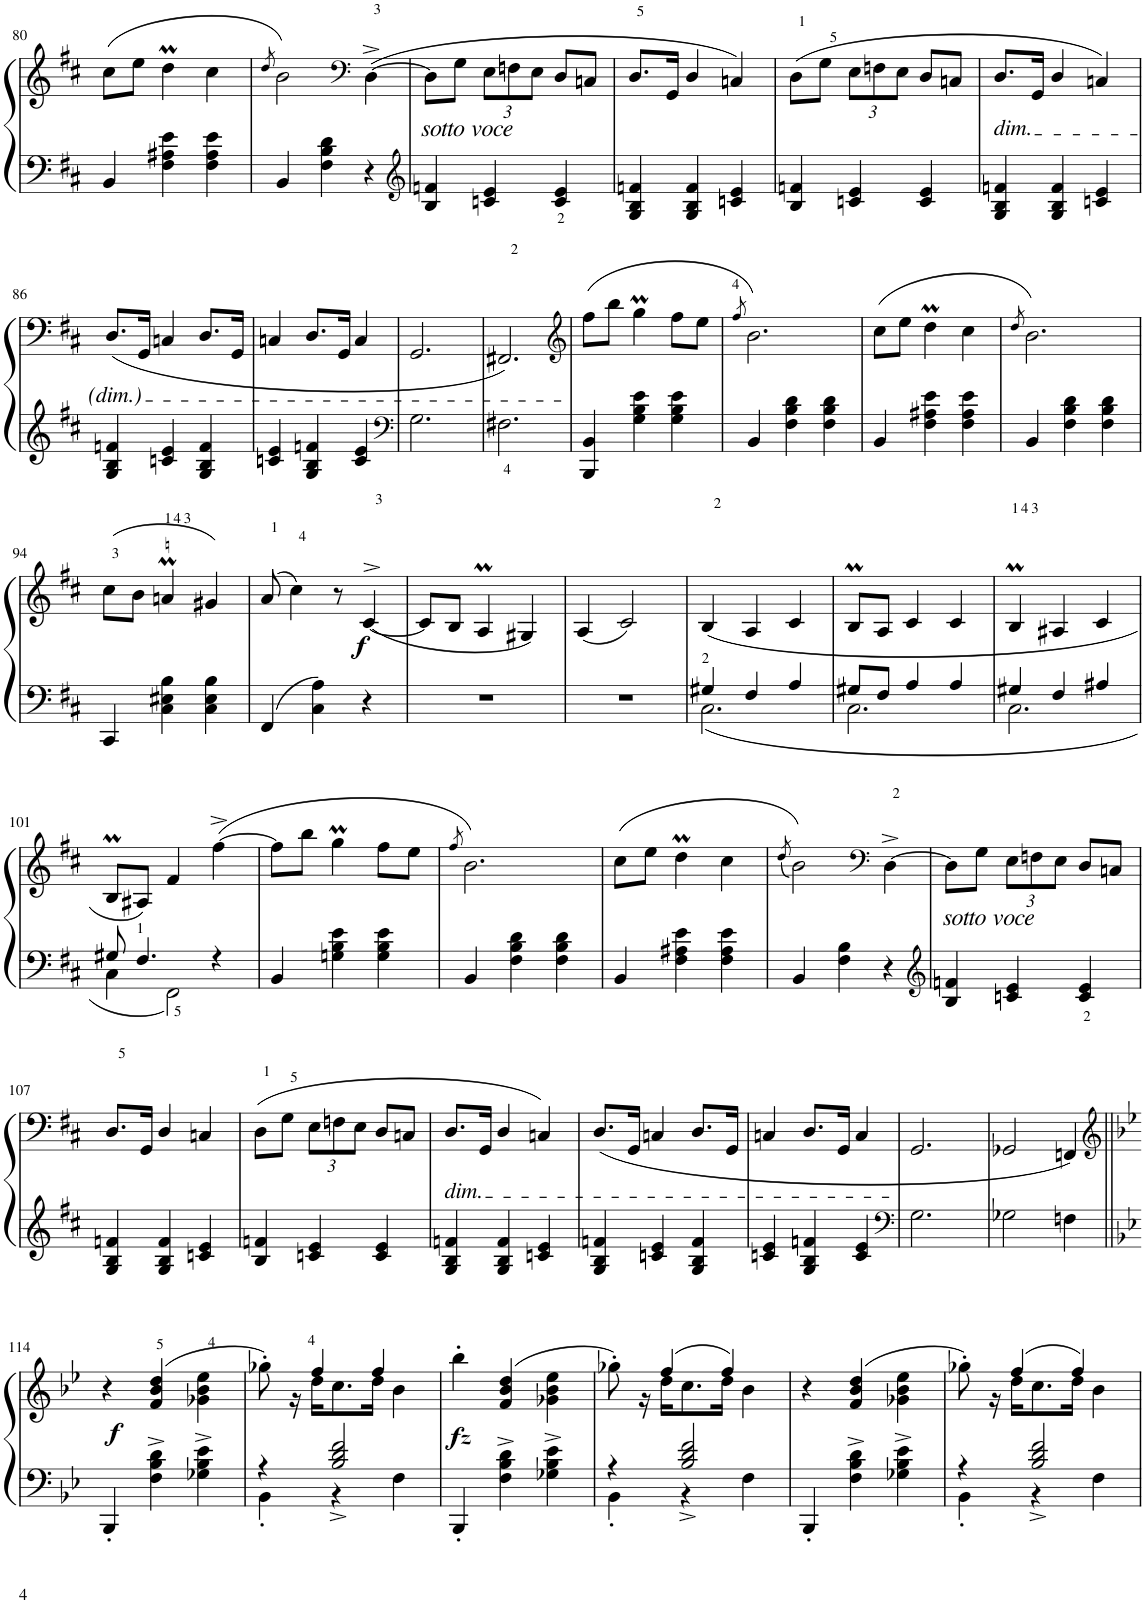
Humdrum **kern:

**kern	**kern	**dynam
*part1	*part1	*part1
*staff2	*staff1	*staff1/2
*I"Part 1	*	*
!!LO:PB:g=z
*clefF4	*clefG2	*
*k[f#c#]	*k[f#c#]	*
*M3/4	*M3/4	*
=80	=80	=80
4BB/	(8cc#\L	.
.	8ee\J	.
4F#\ 4A#X\ 4e\	4ddM\	.
4F#\ 4A#\ 4e\	4cc#\	.
=81	=81	=81
.	8qdd/	.
4BB/	2b\)	.
4F#\ 4B\ 4d\	.	.
*	*clefF4	*
4r	([4D^\	.
=82	=82	=82
*clefG2	*	*
!	!LO:TX:b:i:t=sotto voce	!
4B/ 4fn/	8D\L]	.
.	8G\J	.
*	*Xbrackettup	*
4cn/ 4e/	12E\L	.
.	12Fn\	.
.	12E\J	.
4c/ 4e/	8D/L	.
.	8Cn/J	.
=83	=83	=83
4G/ 4B/ 4fn/	8.D/L	.
.	16GG/Jk	.
4G/ 4B/ 4f/	4D/	.
4cn/ 4e/	4Cn/)	.
=84	=84	=84
4B/ 4fn/	(8D\L	.
.	8G\J	.
4cn/ 4e/	12E\L	.
.	12Fn\	.
.	12E\J	.
4c/ 4e/	8D/L	.
.	8Cn/J	.
=85	=85	=85
!	!LO:TX:b:i:t=dim.	!
4G/ 4B/ 4fn/	8.D/L	.
.	16GG/Jk	.
4G/ 4B/ 4f/	4D/	.
4cn/ 4e/	4Cn/)	.
!!LO:LB:g=z
=86	=86	=86
4G/ 4B/ 4fn/	(8.D/L	.
.	16GG/Jk	.
4cn/ 4e/	4Cn/	.
4G/ 4B/ 4f/	8.D/L	.
.	16GG/Jk	.
=87	=87	=87
4cn/ 4e/	4Cn/	.
4G/ 4B/ 4fn/	8.D/L	.
.	16GG/Jk	.
4c/ 4e/	4C/	.
=88	=88	=88
*clefF4	*	*
2.G\	2.GG/	.
=89	=89	=89
2.F#X<\	2.FF#X/)	.
=90	=90	=90
*	*clefG2	*
4BBB/ 4BB/	(8ff#\L	.
.	8bb\J	.
4G\ 4B\ 4e\	4ggM\	.
4G\ 4B\ 4e\	8ff#\L	.
.	8ee\J	.
=91	=91	=91
.	8qff#/	.
4BB/	2.b\)	.
4F#\ 4B\ 4d\	.	.
4F#\ 4B\ 4d\	.	.
=92	=92	=92
4BB/	(8cc#\L	.
.	8ee\J	.
4F#\ 4A#X\ 4e\	4ddM\	.
4F#\ 4A#\ 4e\	4cc#\	.
=93	=93	=93
.	8qdd/	.
4BB/	2.b\)	.
4F#\ 4B\ 4d\	.	.
4F#\ 4B\ 4d\	.	.
!!LO:LB:g=z
=94	=94	=94
4CC#/	(8cc#\L	.
.	8b\J	.
4C#\ 4E#X\ 4B\	4anM/	.
4C#\ 4E#\ 4B\	4g#X/)	.
=95	=95	=95
4FF#/	(8a/	.
.	4cc#\)	.
4C#\ 4A\	.	.
.	8r	.
!	!	!LO:DY:b
4r	([4c#^>/	f
=96	=96	=96
2.r	8c#/L]	.
.	8B/J	.
.	4AM/	.
.	4G#X/)	.
=97	=97	=97
2.r	(4A/	.
.	2c#/)	.
=98	=98	=98
*^	*	*
4G#X/	2.C#\	(4B/	.
4F#/	.	4A/	.
4A/	.	4c#/	.
=99	=99	=99	=99
8G#X/L	2.C#\	8BM/L	.
8F#/J	.	8A/J	.
4A/	.	4c#/	.
4A/	.	4c#/	.
=100	=100	=100	=100
4G#X/	2.C#\	4BM/	.
4F#/	.	4A#X/	.
4A#X/	.	4c#/	.
!!LO:LB:g=z
=101	=101	=101	=101
8G#X/	4C#\	8BM/L	.
4.F#/	.	8A#X/J)	.
.	2FF#\	4f#/	.
4r	.	([4ff#^\	.
*v	*v	*	*
=102	=102	=102
4BB/	8ff#\L]	.
.	8bb\J	.
4Gn\ 4B\ 4e\	4ggM\	.
4G\ 4B\ 4e\	8ff#\L	.
.	8ee\J	.
=103	=103	=103
.	8qff#/	.
4BB/	2.b\)	.
4F#\ 4B\ 4d\	.	.
4F#\ 4B\ 4d\	.	.
=104	=104	=104
4BB/	(8cc#\L	.
.	8ee\J	.
4F#\ 4A#X\ 4e\	4ddM\	.
4F#\ 4A#\ 4e\	4cc#\	.
=105	=105	=105
.	(8qdd/	.
4BB/	2b\))	.
4F#\ 4B\	.	.
*	*clefF4	*
4r	[4D^\	.
=106	=106	=106
*clefG2	*	*
!	!LO:TX:b:i:t=sotto voce	!
4B/ 4fn/	8D\L]	.
.	8G\J	.
4cn/ 4e/	12E\L	.
.	12Fn\	.
.	12E\J	.
4c/ 4e/	8D/L	.
.	8Cn/J	.
!!LO:LB:g=z
=107	=107	=107
4G/ 4B/ 4fn/	8.D/L	.
.	16GG/Jk	.
4G/ 4B/ 4f/	4D/	.
4cn/ 4e/	4Cn/	.
=108	=108	=108
4B/ 4fn/	(8D\L	.
.	8G\J	.
4cn/ 4e/	12E\L	.
.	12Fn\	.
.	12E\J	.
4c/ 4e/	8D/L	.
.	8Cn/J	.
=109	=109	=109
!	!LO:TX:b:i:t=dim.	!
4G/ 4B/ 4fn/	8.D/L	.
.	16GG/Jk	.
4G/ 4B/ 4f/	4D/	.
4cn/ 4e/	4Cn/)	.
=110	=110	=110
4G/ 4B/ 4fn/	(8.D/L	.
.	16GG/Jk	.
4cn/ 4e/	4Cn/	.
4G/ 4B/ 4f/	8.D/L	.
.	16GG/Jk	.
=111	=111	=111
4cn/ 4e/	4Cn/	.
4G/ 4B/ 4fn/	8.D/L	.
.	16GG/Jk	.
4c/ 4e/	4C/	.
=112	=112	=112
*clefF4	*	*
2.G\	2.GG/	.
=113	=113	=113
2G-X\	2GG-X/	.
4Fn\	4FFn/)	.
!!LO:LB:g=z
=114||	=114||	=114||
*	*clefG2	*
*k[b-e-]	*k[b-e-]	*
!	!	!LO:DY:b
4BBB-'/	4r	f
4F\^ 4B-\^ 4d\^	(4f/^ 4b-/^ 4dd/^	.
4G-X\^ 4B-\^ 4e-\^	4g-X\^< 4b-\^< 4ee-\^<	.
=115	=115	=115
*^	*^	*
4r	4BB-'\	8gg-X'\)	8ryy	.
.	.	16ryy	16r	.
.	.	4ff/	16dd\KL	.
2B-/^< 2d/^< 2f/^<	4r	.	8.cc\	.
.	.	4ff/	16dd\Jk	.
.	4F\	.	4b-\	.
.	.	16ryy	.	.
*v	*v	*	*	*
*	*v	*v	*
=116	=116	=116
!	!	!LO:DY:b
4BBB-'/	4bb-'\	fz
4F\^ 4B-\^ 4d\^	(4f/^ 4b-/^ 4dd/^	.
4G-X\^ 4B-\^ 4e-\^	4g-X\^ 4b-\^ 4ee-\^	.
=117	=117	=117
*^	*^	*
4r	4BB-'\	8gg-X'\)	8ryy	.
.	.	16ryy	16r	.
.	.	(4ff/	16dd\KL	.
2B-/^< 2d/^< 2f/^<	4r	.	8.cc\	.
.	.	4ff/)	16dd\Jk	.
.	4F\	.	4b-\	.
.	.	16ryy	.	.
*v	*v	*	*	*
*	*v	*v	*
=118	=118	=118
4BBB-'/	4r	.
4F\^ 4B-\^ 4d\^	(4f/^ 4b-/^ 4dd/^	.
4G-X\^ 4B-\^ 4e-\^	4g-X\^ 4b-\^ 4ee-\^	.
=119	=119	=119
*^	*^	*
4r	4BB-'\	8gg-X'\)	8ryy	.
.	.	16ryy	16r	.
.	.	(4ff/	16dd\KL	.
2B-/^< 2d/^< 2f/^<	4r	.	8.cc\	.
.	.	4ff/)	16dd\Jk	.
.	4F\	.	4b-\	.
.	.	16ryy	.	.
*v	*v	*	*	*
*	*v	*v	*
=	=	=
*-	*-	*-
